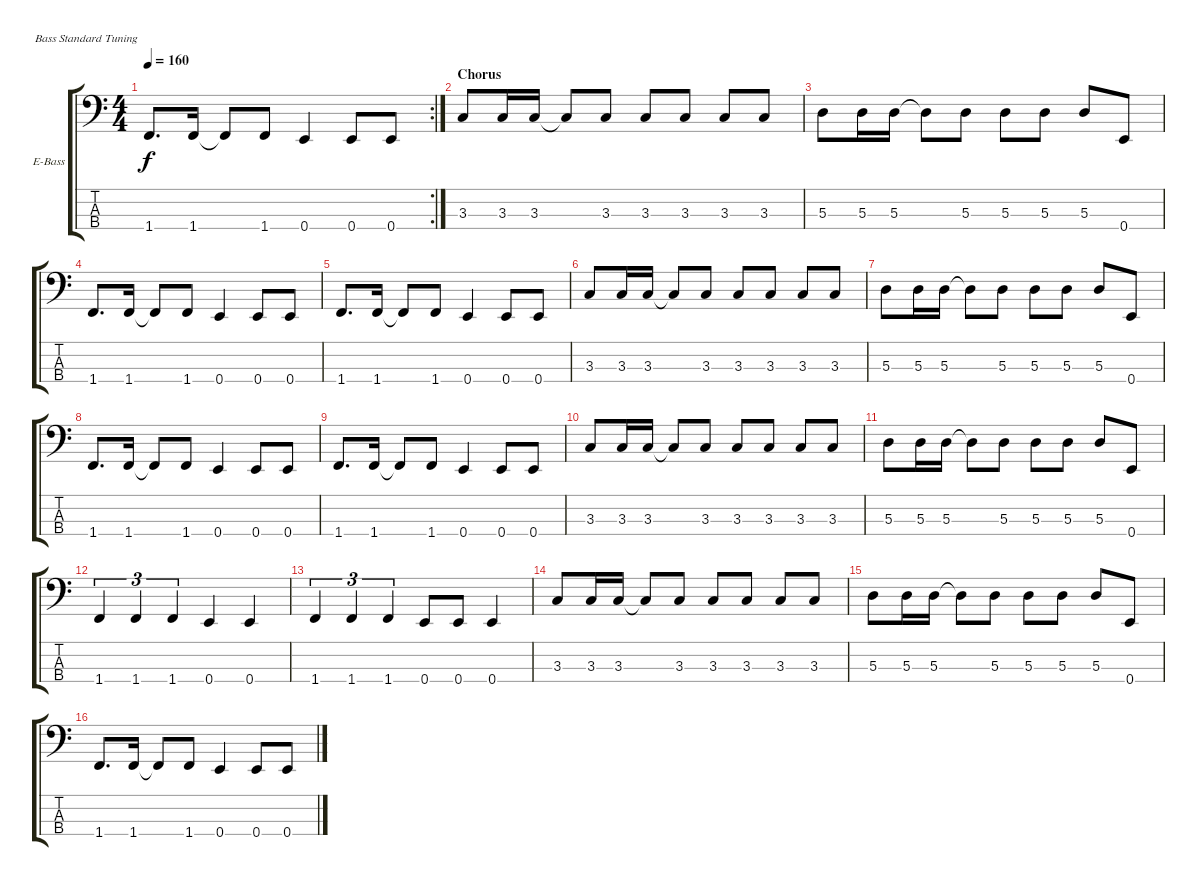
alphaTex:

\defaultSystemsLayout 4
\bracketExtendMode groupsimilarinstruments
\firstSystemTrackNameOrientation horizontal
\otherSystemsTrackNameOrientation horizontal
\track ("Bass" "E-Bass") {instrument electricbassfinger}
\staff {score tabs}
\tuning (G2 D2 A1 E1)
\rc 2
\ts (4 4)
\tempo 160
\clef f4
\ks c
1.4.8{d dy f} 1.4.16 1.4{t}.8 1.4.8 0.4.4 0.4.8 0.4.8 |
\section ("" "Chorus")
3.3.8 3.3.16 3.3.16 3.3{t}.8 3.3.8 3.3.8 3.3.8 3.3.8 3.3.8 |
5.3.8 5.3.16 5.3.16 5.3{t}.8 5.3.8 5.3.8 5.3.8 5.3.8 0.4.8 |
1.4.8{d} 1.4.16 1.4{t}.8 1.4.8 0.4.4 0.4.8 0.4.8 |
1.4.8{d} 1.4.16 1.4{t}.8 1.4.8 0.4.4 0.4.8 0.4.8 |
3.3.8 3.3.16 3.3.16 3.3{t}.8 3.3.8 3.3.8 3.3.8 3.3.8 3.3.8 |
5.3.8 5.3.16 5.3.16 5.3{t}.8 5.3.8 5.3.8 5.3.8 5.3.8 0.4.8 |
1.4.8{d} 1.4.16 1.4{t}.8 1.4.8 0.4.4 0.4.8 0.4.8 |
1.4.8{d} 1.4.16 1.4{t}.8 1.4.8 0.4.4 0.4.8 0.4.8 |
3.3.8 3.3.16 3.3.16 3.3{t}.8 3.3.8 3.3.8 3.3.8 3.3.8 3.3.8 |
5.3.8 5.3.16 5.3.16 5.3{t}.8 5.3.8 5.3.8 5.3.8 5.3.8 0.4.8 |
1.4.4{tu (3 2)} 1.4.4{tu (3 2)} 1.4.4{tu (3 2)} 0.4.4 0.4.4 |
1.4.4{tu (3 2)} 1.4.4{tu (3 2)} 1.4.4{tu (3 2)} 0.4.8 0.4.8 0.4.4 |
3.3.8 3.3.16 3.3.16 3.3{t}.8 3.3.8 3.3.8 3.3.8 3.3.8 3.3.8 |
5.3.8 5.3.16 5.3.16 5.3{t}.8 5.3.8 5.3.8 5.3.8 5.3.8 0.4.8 |
1.4.8{d} 1.4.16 1.4{t}.8 1.4.8 0.4.4 0.4.8 0.4.8
